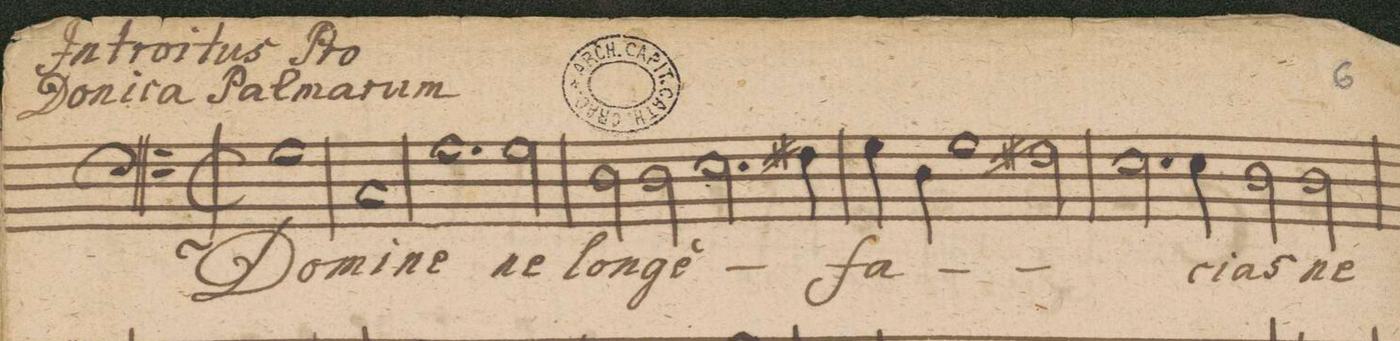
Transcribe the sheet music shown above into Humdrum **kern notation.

**kern	**text
*I"Baſso.	*
*clefF4	*
*k[]	*
*met(C|)	*
*M2/1	*
1G	Do-
1C	-mi-
=2-	=2-
1.G	-ne
*2\right	*
2G\	ne
=3-	=3-
2D\	lon-
2D\	-gĕ
2.E\	.
4F#X\	.
=4-	=4-
4G\	fa-
4D\	.
1G	.
2F#X\	.
=5-	=5-
2.E\	.
4E\	-ci-
2D\	-as
2D\	ne
=6-	=6-
*-	*-
